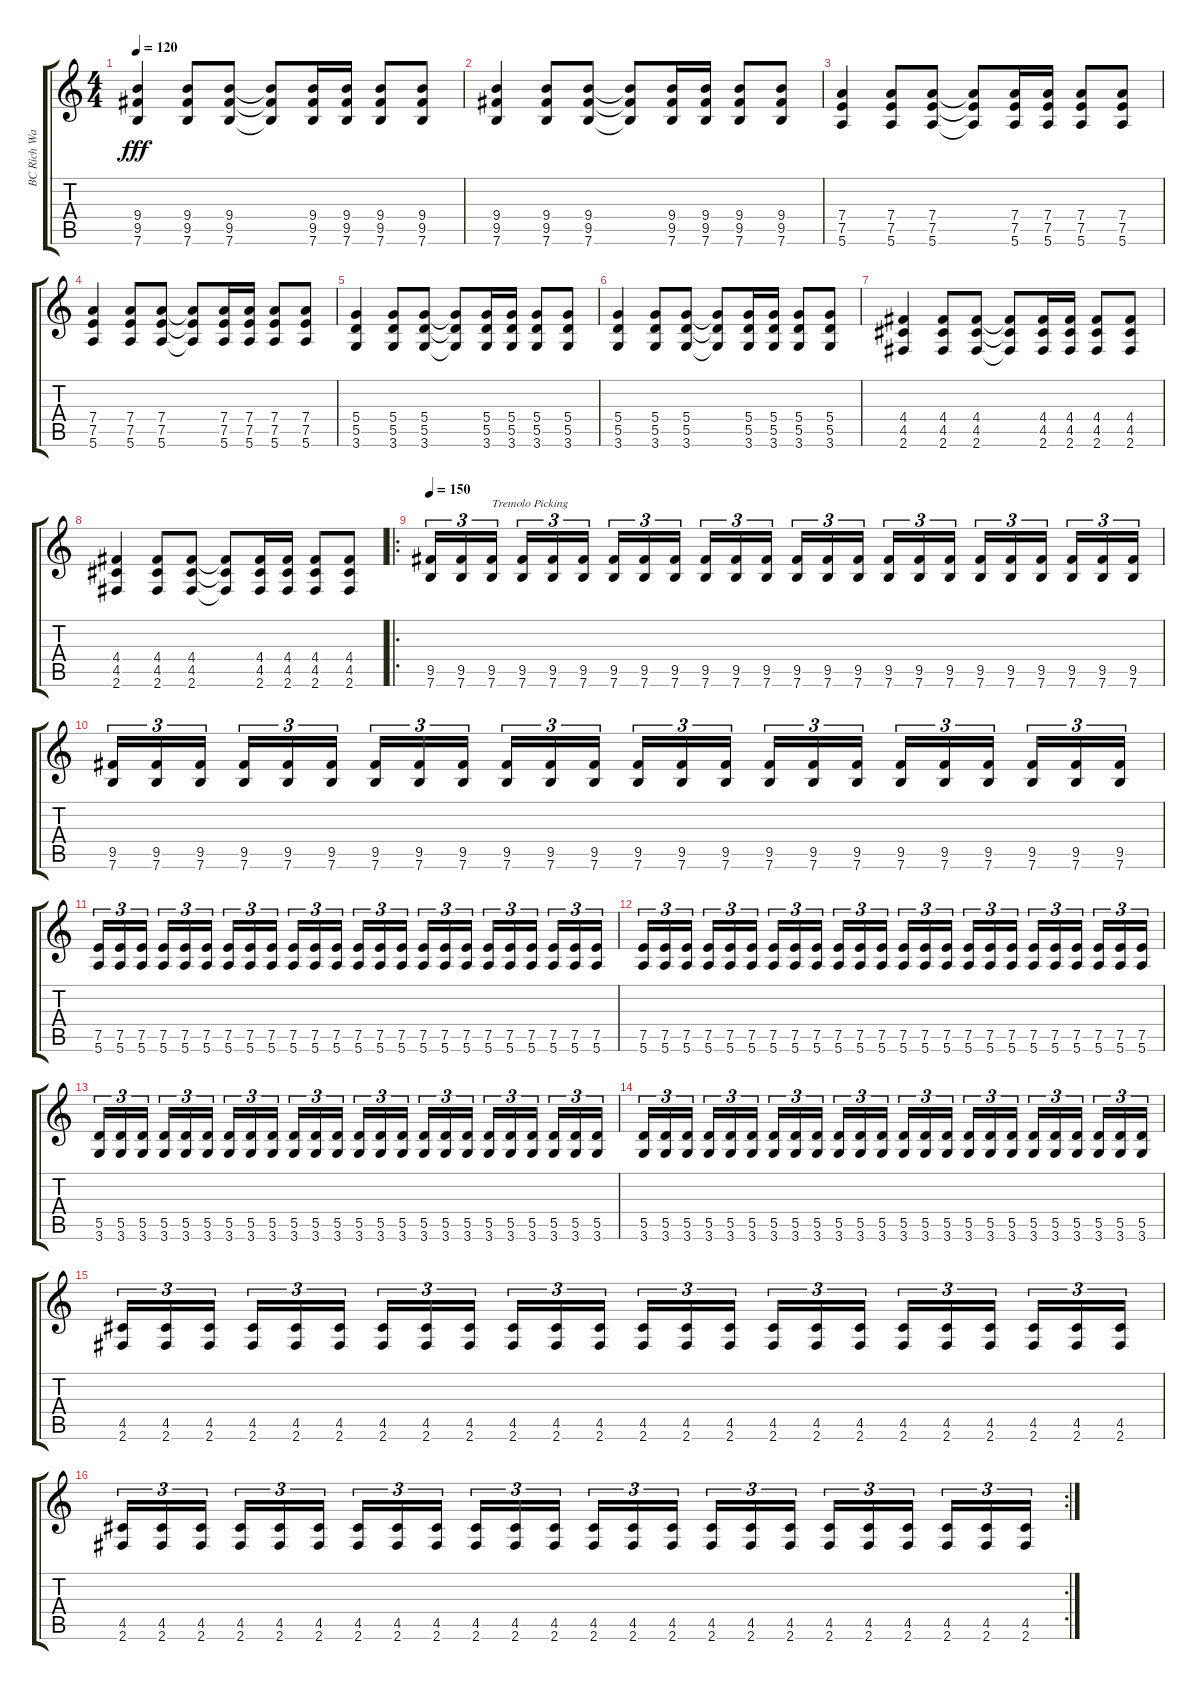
\track ("BC Rich Warlock NJ Neck Thru w/ F.Rose" "BC Rich Wa") {instrument distortionguitar}
\staff {score tabs}
\tuning (E4 B3 G3 D3 A2 E2) {hide}
\ts (4 4)
\tempo 120
\clef g2
\ks c
(9.4 9.5 7.6).4{dy fff volume 11} (9.4 9.5 7.6).8 (9.4 9.5 7.6).8 (9.4{t} 9.5{t} 7.6{t}).8 (9.4 9.5 7.6).16 (9.4 9.5 7.6).16 (9.4 9.5 7.6).8 (9.4 9.5 7.6).8 |
(9.4 9.5 7.6).4 (9.4 9.5 7.6).8 (9.4 9.5 7.6).8 (9.4{t} 9.5{t} 7.6{t}).8 (9.4 9.5 7.6).16 (9.4 9.5 7.6).16 (9.4 9.5 7.6).8 (9.4 9.5 7.6).8 |
(7.4 7.5 5.6).4 (7.4 7.5 5.6).8 (7.4 7.5 5.6).8 (7.4{t} 7.5{t} 5.6{t}).8 (7.4 7.5 5.6).16 (7.4 7.5 5.6).16 (7.4 7.5 5.6).8 (7.4 7.5 5.6).8 |
(7.4 7.5 5.6).4 (7.4 7.5 5.6).8 (7.4 7.5 5.6).8 (7.4{t} 7.5{t} 5.6{t}).8 (7.4 7.5 5.6).16 (7.4 7.5 5.6).16 (7.4 7.5 5.6).8 (7.4 7.5 5.6).8 |
(5.4 5.5 3.6).4 (5.4 5.5 3.6).8 (5.4 5.5 3.6).8 (5.4{t} 5.5{t} 3.6{t}).8 (5.4 5.5 3.6).16 (5.4 5.5 3.6).16 (5.4 5.5 3.6).8 (5.4 5.5 3.6).8 |
(5.4 5.5 3.6).4 (5.4 5.5 3.6).8 (5.4 5.5 3.6).8 (5.4{t} 5.5{t} 3.6{t}).8 (5.4 5.5 3.6).16 (5.4 5.5 3.6).16 (5.4 5.5 3.6).8 (5.4 5.5 3.6).8 |
(4.4 4.5 2.6).4 (4.4 4.5 2.6).8 (4.4 4.5 2.6).8 (4.4{t} 4.5{t} 2.6{t}).8 (4.4 4.5 2.6).16 (4.4 4.5 2.6).16 (4.4 4.5 2.6).8 (4.4 4.5 2.6).8 |
(4.4 4.5 2.6).4 (4.4 4.5 2.6).8 (4.4 4.5 2.6).8 (4.4{t} 4.5{t} 2.6{t}).8 (4.4 4.5 2.6).16 (4.4 4.5 2.6).16 (4.4 4.5 2.6).8 (4.4 4.5 2.6).8 |
\ro
\tempo 150
(9.5 7.6).16{tu (3 2)} (9.5 7.6).16{tu (3 2)} (9.5 7.6).16{tu (3 2) txt "Tremolo Picking "} (9.5 7.6).16{tu (3 2)} (9.5 7.6).16{tu (3 2)} (9.5 7.6).16{tu (3 2)} (9.5 7.6).16{tu (3 2)} (9.5 7.6).16{tu (3 2)} (9.5 7.6).16{tu (3 2)} (9.5 7.6).16{tu (3 2)} (9.5 7.6).16{tu (3 2)} (9.5 7.6).16{tu (3 2)} (9.5 7.6).16{tu (3 2)} (9.5 7.6).16{tu (3 2)} (9.5 7.6).16{tu (3 2)} (9.5 7.6).16{tu (3 2)} (9.5 7.6).16{tu (3 2)} (9.5 7.6).16{tu (3 2)} (9.5 7.6).16{tu (3 2)} (9.5 7.6).16{tu (3 2)} (9.5 7.6).16{tu (3 2)} (9.5 7.6).16{tu (3 2)} (9.5 7.6).16{tu (3 2)} (9.5 7.6).16{tu (3 2)} |
(9.5 7.6).16{tu (3 2)} (9.5 7.6).16{tu (3 2)} (9.5 7.6).16{tu (3 2)} (9.5 7.6).16{tu (3 2)} (9.5 7.6).16{tu (3 2)} (9.5 7.6).16{tu (3 2)} (9.5 7.6).16{tu (3 2)} (9.5 7.6).16{tu (3 2)} (9.5 7.6).16{tu (3 2)} (9.5 7.6).16{tu (3 2)} (9.5 7.6).16{tu (3 2)} (9.5 7.6).16{tu (3 2)} (9.5 7.6).16{tu (3 2)} (9.5 7.6).16{tu (3 2)} (9.5 7.6).16{tu (3 2)} (9.5 7.6).16{tu (3 2)} (9.5 7.6).16{tu (3 2)} (9.5 7.6).16{tu (3 2)} (9.5 7.6).16{tu (3 2)} (9.5 7.6).16{tu (3 2)} (9.5 7.6).16{tu (3 2)} (9.5 7.6).16{tu (3 2)} (9.5 7.6).16{tu (3 2)} (9.5 7.6).16{tu (3 2)} |
(7.5 5.6).16{tu (3 2)} (7.5 5.6).16{tu (3 2)} (7.5 5.6).16{tu (3 2)} (7.5 5.6).16{tu (3 2)} (7.5 5.6).16{tu (3 2)} (7.5 5.6).16{tu (3 2)} (7.5 5.6).16{tu (3 2)} (7.5 5.6).16{tu (3 2)} (7.5 5.6).16{tu (3 2)} (7.5 5.6).16{tu (3 2)} (7.5 5.6).16{tu (3 2)} (7.5 5.6).16{tu (3 2)} (7.5 5.6).16{tu (3 2)} (7.5 5.6).16{tu (3 2)} (7.5 5.6).16{tu (3 2)} (7.5 5.6).16{tu (3 2)} (7.5 5.6).16{tu (3 2)} (7.5 5.6).16{tu (3 2)} (7.5 5.6).16{tu (3 2)} (7.5 5.6).16{tu (3 2)} (7.5 5.6).16{tu (3 2)} (7.5 5.6).16{tu (3 2)} (7.5 5.6).16{tu (3 2)} (7.5 5.6).16{tu (3 2)} |
(7.5 5.6).16{tu (3 2)} (7.5 5.6).16{tu (3 2)} (7.5 5.6).16{tu (3 2)} (7.5 5.6).16{tu (3 2)} (7.5 5.6).16{tu (3 2)} (7.5 5.6).16{tu (3 2)} (7.5 5.6).16{tu (3 2)} (7.5 5.6).16{tu (3 2)} (7.5 5.6).16{tu (3 2)} (7.5 5.6).16{tu (3 2)} (7.5 5.6).16{tu (3 2)} (7.5 5.6).16{tu (3 2)} (7.5 5.6).16{tu (3 2)} (7.5 5.6).16{tu (3 2)} (7.5 5.6).16{tu (3 2)} (7.5 5.6).16{tu (3 2)} (7.5 5.6).16{tu (3 2)} (7.5 5.6).16{tu (3 2)} (7.5 5.6).16{tu (3 2)} (7.5 5.6).16{tu (3 2)} (7.5 5.6).16{tu (3 2)} (7.5 5.6).16{tu (3 2)} (7.5 5.6).16{tu (3 2)} (7.5 5.6).16{tu (3 2)} |
(5.5 3.6).16{tu (3 2)} (5.5 3.6).16{tu (3 2)} (5.5 3.6).16{tu (3 2)} (5.5 3.6).16{tu (3 2)} (5.5 3.6).16{tu (3 2)} (5.5 3.6).16{tu (3 2)} (5.5 3.6).16{tu (3 2)} (5.5 3.6).16{tu (3 2)} (5.5 3.6).16{tu (3 2)} (5.5 3.6).16{tu (3 2)} (5.5 3.6).16{tu (3 2)} (5.5 3.6).16{tu (3 2)} (5.5 3.6).16{tu (3 2)} (5.5 3.6).16{tu (3 2)} (5.5 3.6).16{tu (3 2)} (5.5 3.6).16{tu (3 2)} (5.5 3.6).16{tu (3 2)} (5.5 3.6).16{tu (3 2)} (5.5 3.6).16{tu (3 2)} (5.5 3.6).16{tu (3 2)} (5.5 3.6).16{tu (3 2)} (5.5 3.6).16{tu (3 2)} (5.5 3.6).16{tu (3 2)} (5.5 3.6).16{tu (3 2)} |
(5.5 3.6).16{tu (3 2)} (5.5 3.6).16{tu (3 2)} (5.5 3.6).16{tu (3 2)} (5.5 3.6).16{tu (3 2)} (5.5 3.6).16{tu (3 2)} (5.5 3.6).16{tu (3 2)} (5.5 3.6).16{tu (3 2)} (5.5 3.6).16{tu (3 2)} (5.5 3.6).16{tu (3 2)} (5.5 3.6).16{tu (3 2)} (5.5 3.6).16{tu (3 2)} (5.5 3.6).16{tu (3 2)} (5.5 3.6).16{tu (3 2)} (5.5 3.6).16{tu (3 2)} (5.5 3.6).16{tu (3 2)} (5.5 3.6).16{tu (3 2)} (5.5 3.6).16{tu (3 2)} (5.5 3.6).16{tu (3 2)} (5.5 3.6).16{tu (3 2)} (5.5 3.6).16{tu (3 2)} (5.5 3.6).16{tu (3 2)} (5.5 3.6).16{tu (3 2)} (5.5 3.6).16{tu (3 2)} (5.5 3.6).16{tu (3 2)} |
(4.5 2.6).16{tu (3 2)} (4.5 2.6).16{tu (3 2)} (4.5 2.6).16{tu (3 2)} (4.5 2.6).16{tu (3 2)} (4.5 2.6).16{tu (3 2)} (4.5 2.6).16{tu (3 2)} (4.5 2.6).16{tu (3 2)} (4.5 2.6).16{tu (3 2)} (4.5 2.6).16{tu (3 2)} (4.5 2.6).16{tu (3 2)} (4.5 2.6).16{tu (3 2)} (4.5 2.6).16{tu (3 2)} (4.5 2.6).16{tu (3 2)} (4.5 2.6).16{tu (3 2)} (4.5 2.6).16{tu (3 2)} (4.5 2.6).16{tu (3 2)} (4.5 2.6).16{tu (3 2)} (4.5 2.6).16{tu (3 2)} (4.5 2.6).16{tu (3 2)} (4.5 2.6).16{tu (3 2)} (4.5 2.6).16{tu (3 2)} (4.5 2.6).16{tu (3 2)} (4.5 2.6).16{tu (3 2)} (4.5 2.6).16{tu (3 2)} |
\rc 2
(4.5 2.6).16{tu (3 2)} (4.5 2.6).16{tu (3 2)} (4.5 2.6).16{tu (3 2)} (4.5 2.6).16{tu (3 2)} (4.5 2.6).16{tu (3 2)} (4.5 2.6).16{tu (3 2)} (4.5 2.6).16{tu (3 2)} (4.5 2.6).16{tu (3 2)} (4.5 2.6).16{tu (3 2)} (4.5 2.6).16{tu (3 2)} (4.5 2.6).16{tu (3 2)} (4.5 2.6).16{tu (3 2)} (4.5 2.6).16{tu (3 2)} (4.5 2.6).16{tu (3 2)} (4.5 2.6).16{tu (3 2)} (4.5 2.6).16{tu (3 2)} (4.5 2.6).16{tu (3 2)} (4.5 2.6).16{tu (3 2)} (4.5 2.6).16{tu (3 2)} (4.5 2.6).16{tu (3 2)} (4.5 2.6).16{tu (3 2)} (4.5 2.6).16{tu (3 2)} (4.5 2.6).16{tu (3 2)} (4.5 2.6).16{tu (3 2)}
